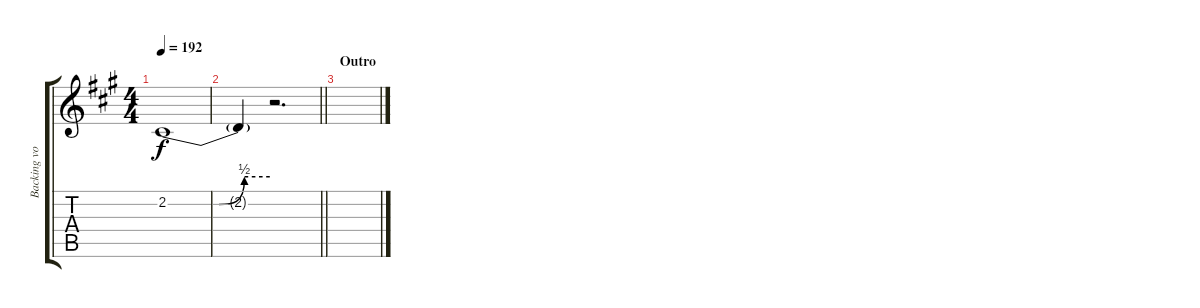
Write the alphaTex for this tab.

\track ("Backing vocals" "Backing vo") {instrument stringensemble1}
\staff {score tabs}
\tuning (E4 B3 G3 D3 A2 E2) {hide}
\ts (4 4)
\tempo 192
\clef g2
\ks f#minor
2.2{be (custom 0 0 30 0 45 2 60 2)}.1{dy f} |
\barLineRight lightlight
2.2{t}.4 r.2{d} |
\section ("" "Outro")
